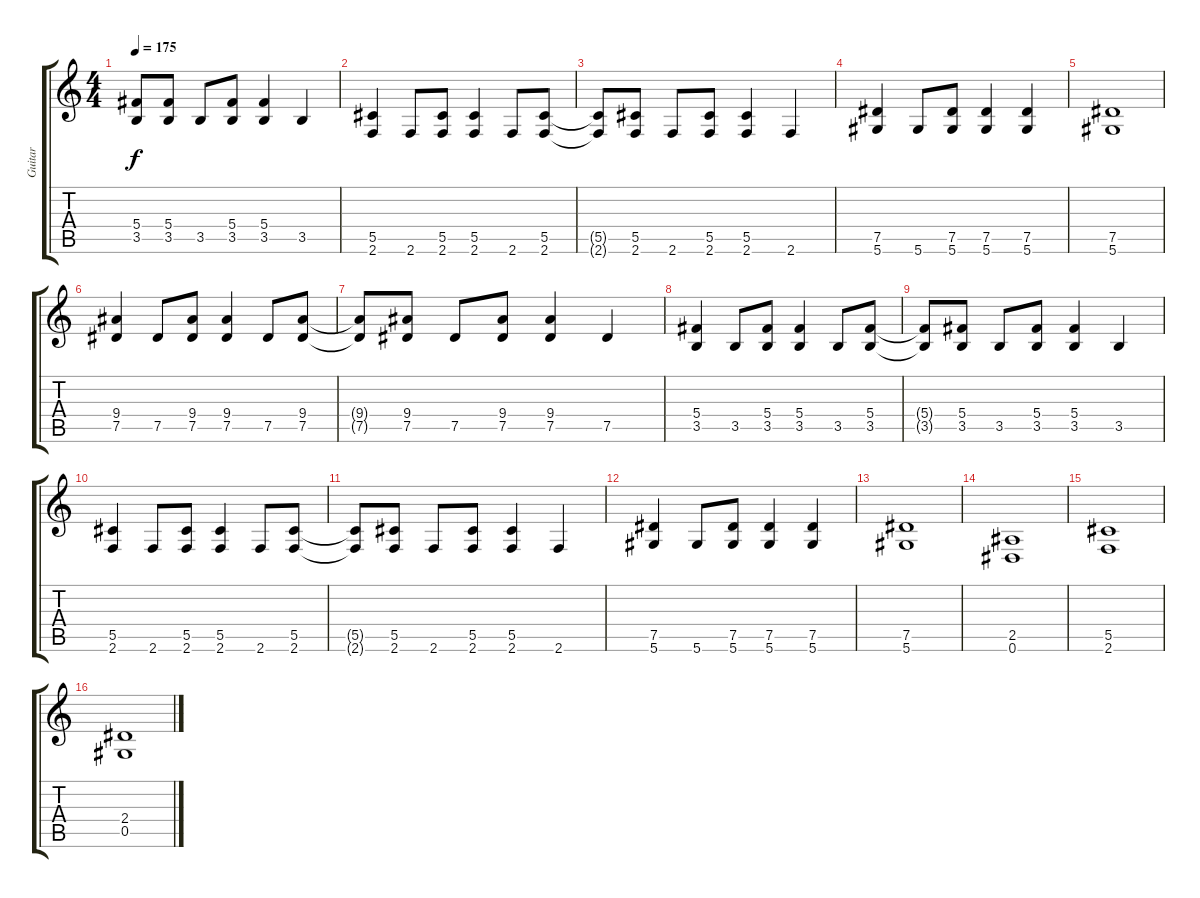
\track ("Guitar" "Guitar") {instrument distortionguitar}
\staff {score tabs}
\tuning (Eb4 Bb3 Gb3 Db3 Ab2 Eb2) {hide}
\ts (4 4)
\tempo 175
\clef g2
\ks c
(5.4{t} 3.5{t}).8{dy f} (5.4 3.5).8 3.5.8 (5.4 3.5).8 (5.4 3.5).4 3.5.4 |
(5.5 2.6).4 2.6.8 (5.5 2.6).8 (5.5 2.6).4 2.6.8 (5.5 2.6).8 |
(5.5{t} 2.6{t}).8 (5.5 2.6).8 2.6.8 (5.5 2.6).8 (5.5 2.6).4 2.6.4 |
(7.5 5.6).4 5.6.8 (7.5 5.6).8 (7.5 5.6).4 (7.5 5.6).4 |
(7.5 5.6).1 |
(9.4 7.5).4 7.5.8 (9.4 7.5).8 (9.4 7.5).4 7.5.8 (9.4 7.5).8 |
(9.4{t} 7.5{t}).8 (9.4 7.5).8 7.5.8 (9.4 7.5).8 (9.4 7.5).4 7.5.4 |
(5.4 3.5).4 3.5.8 (5.4 3.5).8 (5.4 3.5).4 3.5.8 (5.4 3.5).8 |
(5.4{t} 3.5{t}).8 (5.4 3.5).8 3.5.8 (5.4 3.5).8 (5.4 3.5).4 3.5.4 |
(5.5 2.6).4 2.6.8 (5.5 2.6).8 (5.5 2.6).4 2.6.8 (5.5 2.6).8 |
(5.5{t} 2.6{t}).8 (5.5 2.6).8 2.6.8 (5.5 2.6).8 (5.5 2.6).4 2.6.4 |
(7.5 5.6).4 5.6.8 (7.5 5.6).8 (7.5 5.6).4 (7.5 5.6).4 |
(7.5 5.6).1 |
(2.5 0.6).1 |
(5.5 2.6).1 |
(2.4 0.5).1
